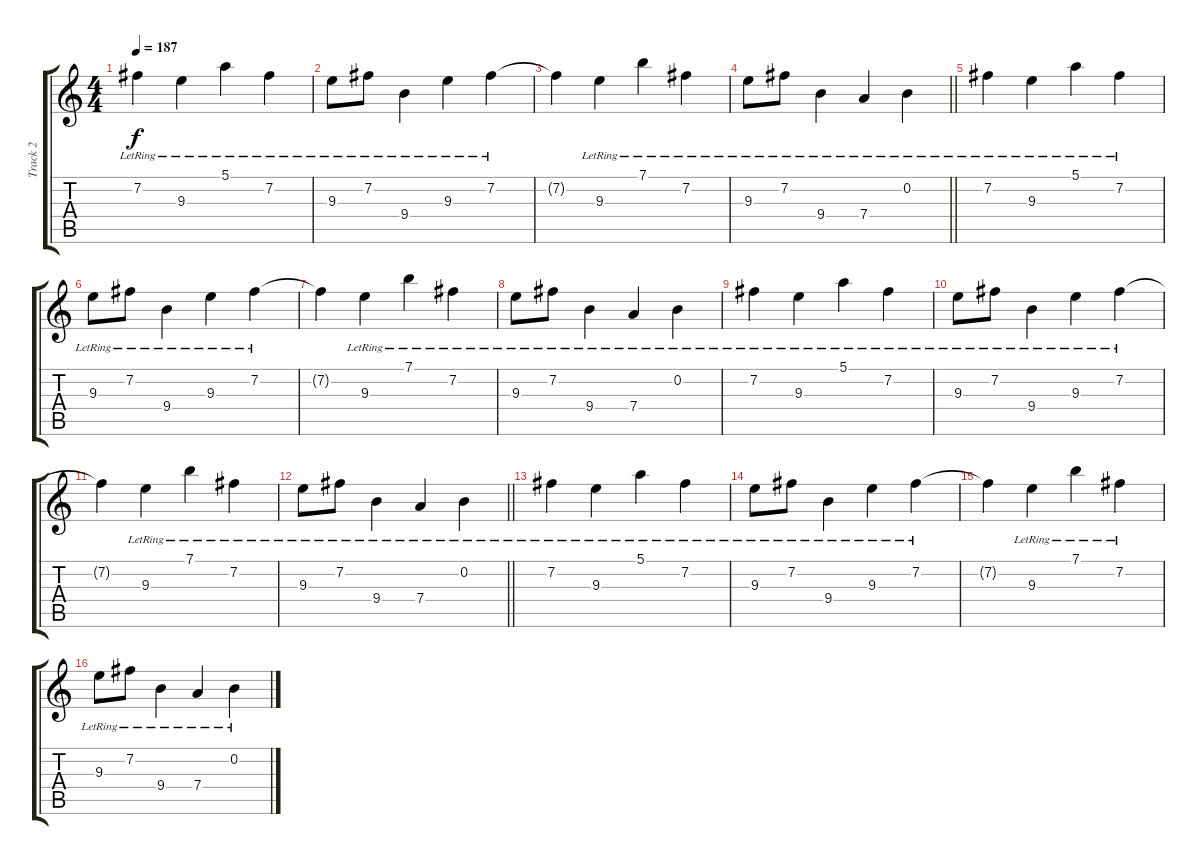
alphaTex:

\track ("Track 2" "Track 2") {instrument acousticguitarsteel}
\staff {score tabs}
\tuning (E4 B3 G3 D3 A2 E2) {hide}
\ts (4 4)
\tempo 187
\clef g2
\ks c
7.2{lr}.4{dy f} 9.3{lr}.4 5.1{lr}.4 7.2{lr}.4 |
9.3{lr}.8 7.2{lr}.8 9.4{lr}.4 9.3{lr}.4 7.2{lr}.4 |
7.2{t}.4 9.3{lr}.4 7.1{lr}.4 7.2{lr}.4 |
\barLineRight lightlight
9.3{lr}.8 7.2{lr}.8 9.4{lr}.4 7.4{lr}.4 0.2{lr}.4 |
7.2{lr}.4 9.3{lr}.4 5.1{lr}.4 7.2{lr}.4 |
9.3{lr}.8 7.2{lr}.8 9.4{lr}.4 9.3{lr}.4 7.2{lr}.4 |
7.2{t}.4 9.3{lr}.4 7.1{lr}.4 7.2{lr}.4 |
9.3{lr}.8 7.2{lr}.8 9.4{lr}.4 7.4{lr}.4 0.2{lr}.4 |
7.2{lr}.4 9.3{lr}.4 5.1{lr}.4 7.2{lr}.4 |
9.3{lr}.8 7.2{lr}.8 9.4{lr}.4 9.3{lr}.4 7.2{lr}.4 |
7.2{t}.4 9.3{lr}.4 7.1{lr}.4 7.2{lr}.4 |
\barLineRight lightlight
9.3{lr}.8 7.2{lr}.8 9.4{lr}.4 7.4{lr}.4 0.2{lr}.4 |
7.2{lr}.4 9.3{lr}.4 5.1{lr}.4 7.2{lr}.4 |
9.3{lr}.8 7.2{lr}.8 9.4{lr}.4 9.3{lr}.4 7.2{lr}.4 |
7.2{t}.4 9.3{lr}.4 7.1{lr}.4 7.2{lr}.4 |
9.3{lr}.8 7.2{lr}.8 9.4{lr}.4 7.4{lr}.4 0.2{lr}.4
